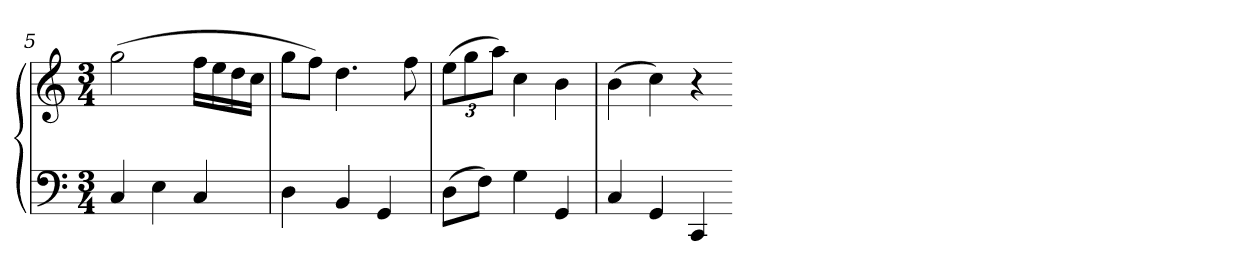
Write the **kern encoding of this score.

**kern	**kern
*part1	*part1
*staff2	*staff1
*clefF4	*clefG2
*k[]	*k[]
*C:	*C:
*M3/4	*M3/4
=5	=5
4C	(2gg
4E	.
4C	16ffLL
.	16ee
.	16dd
.	16ccJJ
=6	=6
4D	8ggL
.	8ffJ)
4BB	4.dd
4GG	.
.	8ff
=7	=7
(8DL	(12eeL
.	12gg
8FJ)	.
.	12aaJ)
4G	4cc
4GG	4b
=8	=8
4C	(4b
4GG	4cc)
4CC	4r
=-	=-
*-	*-
